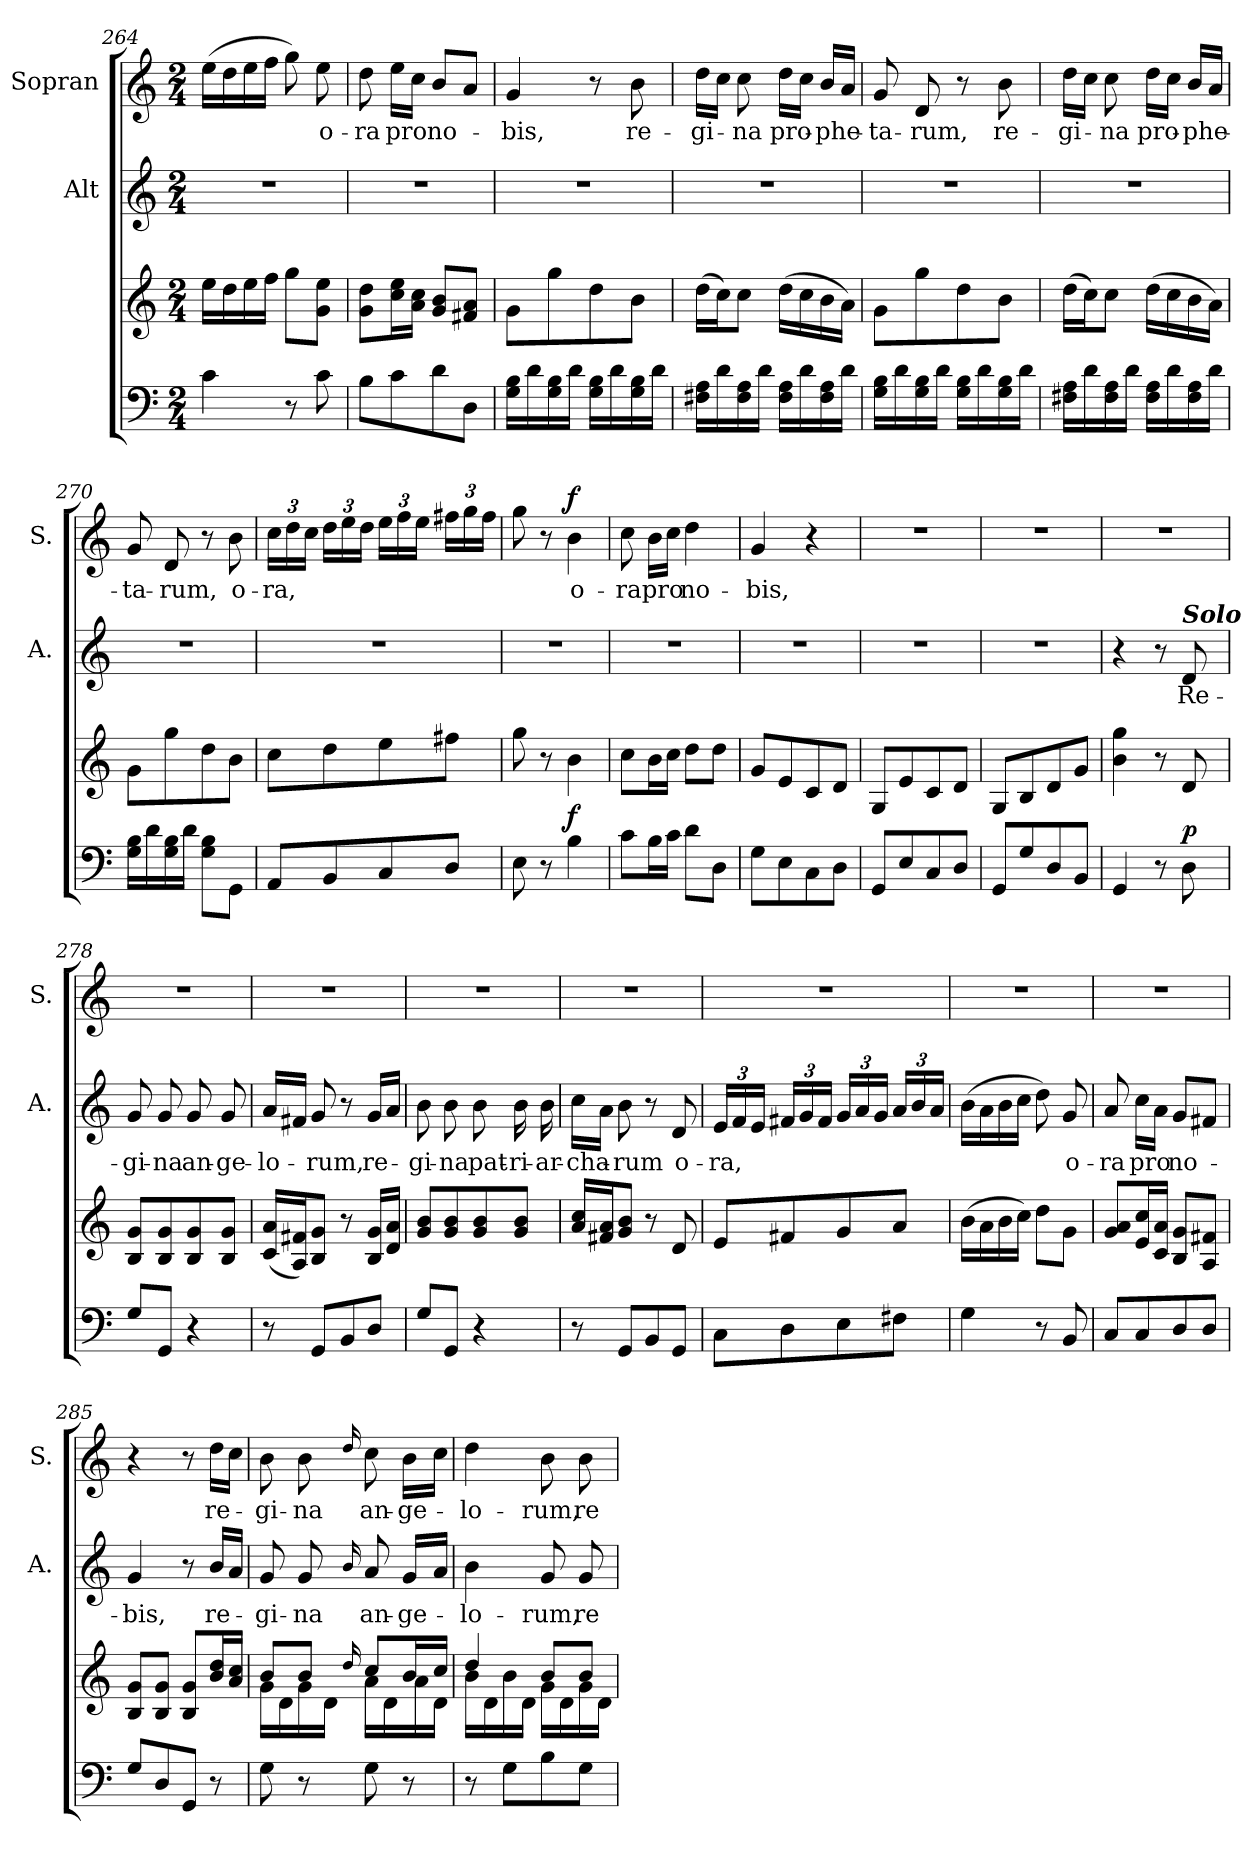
**kern	**kern	**dynam	**kern	**text	**kern	**text	**dynam
*part3	*part3	*part3	*part2	*part2	*part1	*part1	*part1
*staff4	*staff3	*staff3/4	*staff2	*staff2	*staff1	*staff1	*staff1
*	*	*	*I"Alt	*	*I"Sopran	*	*
*	*	*	*I'A.	*	*I'S.	*	*
*clefF4	*clefG2	*	*clefG2	*	*clefG2	*	*
*k[]	*k[]	*	*k[]	*	*k[]	*	*
*C:	*C:	*	*C:	*	*C:	*	*
*M2/4	*M2/4	*	*M2/4	*	*M2/4	*	*
=264	=264	=264	=264	=264	=264	=264	=264
4c\	16ee\LL	.	2r	.	(>16ee\LL	.	.
.	16dd\	.	.	.	16dd\	.	.
.	16ee\	.	.	.	16ee\	.	.
.	16ff\JJ	.	.	.	16ff\JJ	.	.
8r	8gg\L	.	.	.	8gg\)	.	.
!	!	!	!	!	!	!LO:LY:b	!
8c\	8g\ 8ee\J	.	.	.	8ee\	o-	.
=265	=265	=265	=265	=265	=265	=265	=265
!	!	!	!	!	!	!LO:LY:b	!
8B\L	8g\ 8dd\L	.	2r	.	8dd\	-ra	.
!	!	!	!	!	!	!LO:LY:b	!
8c\	16cc\ 16ee\L	.	.	.	16ee\LL	pro	.
.	16a\ 16cc\JJ	.	.	.	16cc\JJ	.	.
!	!	!	!	!	!	!LO:LY:b	!
8d\	8g/ 8b/L	.	.	.	8b/L	no-	.
8D\J	8f#X/ 8a/J	.	.	.	8a/J	.	.
=266	=266	=266	=266	=266	=266	=266	=266
!	!	!	!	!	!	!LO:LY:b	!
16G\ 16B\LL	8g\L	.	2r	.	4g/	-bis,	.
16d\	.	.	.	.	.	.	.
16G\ 16B\	8gg\	.	.	.	.	.	.
16d\JJ	.	.	.	.	.	.	.
16G\ 16B\LL	8dd\	.	.	.	8r	.	.
16d\	.	.	.	.	.	.	.
!	!	!	!	!	!	!LO:LY:b	!
16G\ 16B\	8b\J	.	.	.	8b\	re-	.
16d\JJ	.	.	.	.	.	.	.
!!LO:PB:g=z
=267	=267	=267	=267	=267	=267	=267	=267
!	!	!	!	!	!	!LO:LY:b	!
16F#X\ 16A\LL	(>16dd\LL	.	2r	.	16dd\LL	-gi-	.
16d\	16cc\J)	.	.	.	16cc\JJ	.	.
!	!	!	!	!	!	!LO:LY:b	!
16F#\ 16A\	8cc\J	.	.	.	8cc\	-na	.
16d\JJ	.	.	.	.	.	.	.
!	!	!	!	!	!	!LO:LY:b	!
16F#\ 16A\LL	(>16dd\LL	.	.	.	16dd\LL	pro-	.
16d\	16cc\	.	.	.	16cc\JJ	.	.
!	!	!	!	!	!	!LO:LY:b	!
16F#\ 16A\	16b\	.	.	.	16b/LL	-phe-	.
16d\JJ	16a\JJ)	.	.	.	16a/JJ	.	.
=268	=268	=268	=268	=268	=268	=268	=268
!	!	!	!	!	!	!LO:LY:b	!
16G\ 16B\LL	8g\L	.	2r	.	8g/	-ta-	.
16d\	.	.	.	.	.	.	.
!	!	!	!	!	!	!LO:LY:b	!
16G\ 16B\	8gg\	.	.	.	8d/	-rum,	.
16d\JJ	.	.	.	.	.	.	.
16G\ 16B\LL	8dd\	.	.	.	8r	.	.
16d\	.	.	.	.	.	.	.
!	!	!	!	!	!	!LO:LY:b	!
16G\ 16B\	8b\J	.	.	.	8b\	re-	.
16d\JJ	.	.	.	.	.	.	.
=269	=269	=269	=269	=269	=269	=269	=269
!	!	!	!	!	!	!LO:LY:b	!
16F#X\ 16A\LL	(>16dd\LL	.	2r	.	16dd\LL	-gi-	.
16d\	16cc\J)	.	.	.	16cc\JJ	.	.
!	!	!	!	!	!	!LO:LY:b	!
16F#\ 16A\	8cc\J	.	.	.	8cc\	-na	.
16d\JJ	.	.	.	.	.	.	.
!	!	!	!	!	!	!LO:LY:b	!
16F#\ 16A\LL	(>16dd\LL	.	.	.	16dd\LL	pro-	.
16d\	16cc\	.	.	.	16cc\JJ	.	.
!	!	!	!	!	!	!LO:LY:b	!
16F#\ 16A\	16b\	.	.	.	16b/LL	-phe-	.
16d\JJ	16a\JJ)	.	.	.	16a/JJ	.	.
=270	=270	=270	=270	=270	=270	=270	=270
!	!	!	!	!	!	!LO:LY:b	!
16G\ 16B\LL	8g\L	.	2r	.	8g/	-ta-	.
16d\	.	.	.	.	.	.	.
!	!	!	!	!	!	!LO:LY:b	!
16G\ 16B\	8gg\	.	.	.	8d/	-rum,	.
16d\JJ	.	.	.	.	.	.	.
8G\ 8B\L	8dd\	.	.	.	8r	.	.
!	!	!	!	!	!	!LO:LY:b	!
8GG\J	8b\J	.	.	.	8b\	o-	.
=271	=271	=271	=271	=271	=271	=271	=271
*	*	*	*	*	*Xbrackettup	*	*
!	!	!	!	!	!	!LO:LY:b	!
8AA/L	8cc\L	.	2r	.	24cc\LL	-ra,	.
.	.	.	.	.	24dd\	.	.
.	.	.	.	.	24cc\JJ	.	.
8BB/	8dd\	.	.	.	24dd\LL	.	.
.	.	.	.	.	24ee\	.	.
.	.	.	.	.	24dd\JJ	.	.
8C/	8ee\	.	.	.	24ee\LL	.	.
.	.	.	.	.	24ff\	.	.
.	.	.	.	.	24ee\JJ	.	.
8D/J	8ff#X\J	.	.	.	24ff#X\LL	.	.
.	.	.	.	.	24gg\	.	.
.	.	.	.	.	24ff#\JJ	.	.
!!LO:LB:g=z
=272	=272	=272	=272	=272	=272	=272	=272
8E\	8gg\	.	2r	.	8gg\	.	.
8r	8r	.	.	.	8r	.	.
!	!	!LO:DY:a=2	!	!	!	!LO:LY:b	!LO:DY:a
4B\	4b\	f	.	.	4b\	o-	f
=273	=273	=273	=273	=273	=273	=273	=273
!	!	!	!	!	!	!LO:LY:b	!
8c\L	8cc\L	.	2r	.	8cc\	-ra	.
!	!	!	!	!	!	!LO:LY:b	!
16B\L	16b\L	.	.	.	16b\LL	pro	.
16c\JJ	16cc\JJ	.	.	.	16cc\JJ	.	.
!	!	!	!	!	!	!LO:LY:b	!
8d\L	8dd\L	.	.	.	4dd\	no-	.
8D\J	8dd\J	.	.	.	.	.	.
=274	=274	=274	=274	=274	=274	=274	=274
!	!	!	!	!	!	!LO:LY:b	!
8G\L	8g/L	.	2r	.	4g/	-bis,	.
8E\	8e/	.	.	.	.	.	.
8C\	8c/	.	.	.	4r	.	.
8D\J	8d/J	.	.	.	.	.	.
=275	=275	=275	=275	=275	=275	=275	=275
8GG/L	8G/L	.	2r	.	2r	.	.
8E/	8e/	.	.	.	.	.	.
8C/	8c/	.	.	.	.	.	.
8D/J	8d/J	.	.	.	.	.	.
=276	=276	=276	=276	=276	=276	=276	=276
8GG/L	8G/L	.	2r	.	2r	.	.
8G/	8B/	.	.	.	.	.	.
8D/	8d/	.	.	.	.	.	.
8BB/J	8g/J	.	.	.	.	.	.
=277	=277	=277	=277	=277	=277	=277	=277
4GG/	4b\ 4gg\	.	4r	.	2r	.	.
8r	8r	.	8r	.	.	.	.
!	!	!	!LO:TX:a:Bi:t=Solo	!	!	!	!
!	!	!LO:DY:a=2	!	!LO:LY:b	!	!	!
8D\	8d/	p	8d/	Re-	.	.	.
=278	=278	=278	=278	=278	=278	=278	=278
!	!	!	!	!LO:LY:b	!	!	!
8G/L	8B/ 8g/L	.	8g/	-gi-	2r	.	.
!	!	!	!	!LO:LY:b	!	!	!
8GG/J	8B/ 8g/	.	8g/	-na	.	.	.
!	!	!	!	!LO:LY:b	!	!	!
4r	8B/ 8g/	.	8g/	an-	.	.	.
!	!	!	!	!LO:LY:b	!	!	!
.	8B/ 8g/J	.	8g/	-ge-	.	.	.
=279	=279	=279	=279	=279	=279	=279	=279
!	!	!	!	!LO:LY:b	!	!	!
8r	(<16c/ 16a/LL	.	16a/LL	-lo-	2r	.	.
.	16A/ 16f#X/J)	.	16f#X/JJ	.	.	.	.
!	!	!	!	!LO:LY:b	!	!	!
8GG/L	8B/ 8g/J	.	8g/	-rum,	.	.	.
8BB/	8r	.	8r	.	.	.	.
!	!	!	!	!LO:LY:b	!	!	!
8D/J	16B/ 16g/LL	.	16g/LL	re-	.	.	.
.	16d/ 16a/JJ	.	16a/JJ	.	.	.	.
!!LO:LB:g=z
=280	=280	=280	=280	=280	=280	=280	=280
!	!	!	!	!LO:LY:b	!	!	!
8G/L	8g/ 8b/L	.	8b\	-gi-	2r	.	.
!	!	!	!	!LO:LY:b	!	!	!
8GG/J	8g/ 8b/	.	8b\	-na	.	.	.
!	!	!	!	!LO:LY:b	!	!	!
4r	8g/ 8b/	.	8b\	pat-	.	.	.
!	!	!	!	!LO:LY:b	!	!	!
.	8g/ 8b/J	.	16b\	-ri-	.	.	.
!	!	!	!	!LO:LY:b	!	!	!
.	.	.	16b\	-ar-	.	.	.
=281	=281	=281	=281	=281	=281	=281	=281
!	!	!	!	!LO:LY:b	!	!	!
8r	16a/ 16cc/LL	.	16cc\LL	-cha-	2r	.	.
.	16f#X/ 16a/J	.	16a\JJ	.	.	.	.
!	!	!	!	!LO:LY:b	!	!	!
8GG/L	8g/ 8b/J	.	8b\	-rum	.	.	.
8BB/	8r	.	8r	.	.	.	.
!	!	!	!	!LO:LY:b	!	!	!
8GG/J	8d/	.	8d/	o-	.	.	.
=282	=282	=282	=282	=282	=282	=282	=282
*	*	*	*Xbrackettup	*	*	*	*
!	!	!	!	!LO:LY:b	!	!	!
8C\L	8e/L	.	24e/LL	-ra,	2r	.	.
.	.	.	24f/	.	.	.	.
.	.	.	24e/JJ	.	.	.	.
8D\	8f#X/	.	24f#X/LL	.	.	.	.
.	.	.	24g/	.	.	.	.
.	.	.	24f#/JJ	.	.	.	.
8E\	8g/	.	24g/LL	.	.	.	.
.	.	.	24a/	.	.	.	.
.	.	.	24g/JJ	.	.	.	.
8F#X\J	8a/J	.	24a/LL	.	.	.	.
.	.	.	24b/	.	.	.	.
.	.	.	24a/JJ	.	.	.	.
=283	=283	=283	=283	=283	=283	=283	=283
4G\	(>16b\LL	.	(>16b\LL	.	2r	.	.
.	16a\	.	16a\	.	.	.	.
.	16b\	.	16b\	.	.	.	.
.	16cc\JJ)	.	16cc\JJ	.	.	.	.
8r	8dd\L	.	8dd\)	.	.	.	.
!	!	!	!	!LO:LY:b	!	!	!
8BB/	8g\J	.	8g/	o-	.	.	.
=284	=284	=284	=284	=284	=284	=284	=284
!	!	!	!	!LO:LY:b	!	!	!
8C/L	8g/ 8a/L	.	8a/	-ra	2r	.	.
!	!	!	!	!LO:LY:b	!	!	!
8C/	16e/ 16cc/L	.	16cc\LL	pro	.	.	.
.	16c/ 16a/JJ	.	16a\JJ	.	.	.	.
!	!	!	!	!LO:LY:b	!	!	!
8D/	8B/ 8g/L	.	8g/L	no-	.	.	.
8D/J	8A/ 8f#X/J	.	8f#X/J	.	.	.	.
=285	=285	=285	=285	=285	=285	=285	=285
!	!	!	!	!LO:LY:b	!	!	!
8G/L	8B/ 8g/L	.	4g/	-bis,	4r	.	.
8D/	8B/ 8g/J	.	.	.	.	.	.
8GG/J	8B/ 8g/L	.	8r	.	8r	.	.
!	!	!	!	!LO:LY:b	!	!LO:LY:b	!
8r	16b/ 16dd/L	.	16b/LL	re-	16dd\LL	re-	.
.	16a/ 16cc/JJ	.	16a/JJ	.	16cc\JJ	.	.
!!LO:PB:g=z
=286	=286	=286	=286	=286	=286	=286	=286
*	*^	*	*	*	*	*	*
!	!	!	!	!	!LO:LY:b	!	!LO:LY:b	!
8G\	8b/L	16g\LL	.	8g/	-gi-	8b\	-gi-	.
.	.	16d\	.	.	.	.	.	.
!	!	!	!	!	!LO:LY:b	!	!LO:LY:b	!
8r	8b/J	16g\	.	8g/	-na	8b\	-na	.
.	.	16d\JJ	.	.	.	.	.	.
.	16qqdd/	.	.	16qqb/	.	16qqdd/	.	.
!	!	!	!	!	!LO:LY:b	!	!LO:LY:b	!
8G\	8cc/L	16a\LL	.	8a/	an-	8cc\	an-	.
.	.	16d\	.	.	.	.	.	.
!	!	!	!	!	!LO:LY:b	!	!LO:LY:b	!
8r	16b/L	16a\	.	16g/LL	-ge-	16b\LL	-ge-	.
.	16cc/JJ	16d\JJ	.	16a/JJ	.	16cc\JJ	.	.
=287	=287	=287	=287	=287	=287	=287	=287	=287
!	!	!	!	!	!LO:LY:b	!	!LO:LY:b	!
8r	4dd/	16b\LL	.	4b\	-lo-	4dd\	-lo-	.
.	.	16d\	.	.	.	.	.	.
8G\L	.	16b\	.	.	.	.	.	.
.	.	16d\JJ	.	.	.	.	.	.
!	!	!	!	!	!LO:LY:b	!	!LO:LY:b	!
8B\	8b/L	16g\LL	.	8g/	-rum,	8b\	-rum,	.
.	.	16d\	.	.	.	.	.	.
!	!	!	!	!	!LO:LY:b	!	!LO:LY:b	!
8G\J	8b/J	16g\	.	8g/	re-	8b\	re-	.
.	.	16d\JJ	.	.	.	.	.	.
*	*v	*v	*	*	*	*	*	*
=	=	=	=	=	=	=	=
*-	*-	*-	*-	*-	*-	*-	*-
